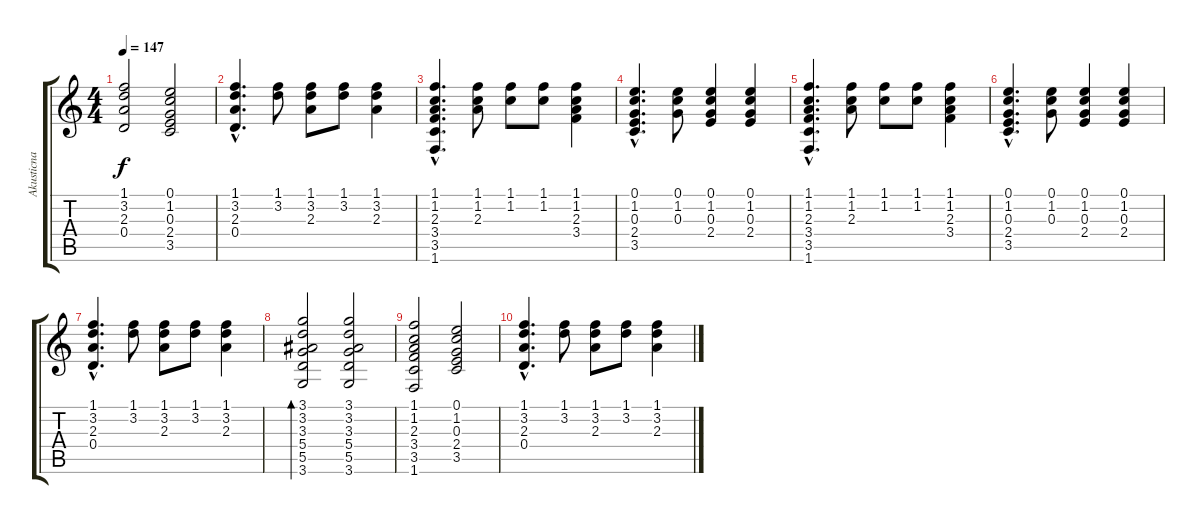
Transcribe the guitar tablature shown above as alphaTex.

\track ("Akusticna gitara" "Akusticna ") {instrument acousticguitarsteel}
\staff {score tabs}
\tuning (E4 B3 G3 D3 A2 E2) {hide}
\ts (4 4)
\tempo 147
\clef g2
\ks c
(1.1 3.2 2.3 0.4).2{dy f} (0.1 1.2 0.3 2.4 3.5).2 |
(1.1{hac} 3.2{hac} 2.3{hac} 0.4{hac}).4{d} (1.1 3.2).8 (1.1 3.2 2.3).8 (1.1 3.2).8 (1.1 3.2 2.3).4 |
(1.1{hac} 1.2{hac} 2.3{hac} 3.4{hac} 3.5{hac} 1.6{hac}).4{d} (1.1 1.2 2.3).8 (1.1 1.2).8 (1.1 1.2).8 (1.1 1.2 2.3 3.4).4 |
(0.1{hac} 1.2{hac} 0.3{hac} 2.4{hac} 3.5{hac}).4{d} (0.1 1.2 0.3).8 (0.1 1.2 0.3 2.4).4 (0.1 1.2 0.3 2.4).4 |
(1.1{hac} 1.2{hac} 2.3{hac} 3.4{hac} 3.5{hac} 1.6{hac}).4{d} (1.1 1.2 2.3).8 (1.1 1.2).8 (1.1 1.2).8 (1.1 1.2 2.3 3.4).4 |
(0.1{hac} 1.2{hac} 0.3{hac} 2.4{hac} 3.5{hac}).4{d} (0.1 1.2 0.3).8 (0.1 1.2 0.3 2.4).4 (0.1 1.2 0.3 2.4).4 |
(1.1{hac} 3.2{hac} 2.3{hac} 0.4{hac}).4{d} (1.1 3.2).8 (1.1 3.2 2.3).8 (1.1 3.2).8 (1.1 3.2 2.3).4 |
(3.1 3.2 3.3 5.4 5.5 3.6).2{bd 480} (3.1 3.2 3.3 5.4 5.5 3.6).2 |
(1.1 1.2 2.3 3.4 3.5 1.6).2 (0.1 1.2 0.3 2.4 3.5).2 |
(1.1{hac} 3.2{hac} 2.3{hac} 0.4{hac}).4{d} (1.1 3.2).8 (1.1 3.2 2.3).8 (1.1 3.2).8 (1.1 3.2 2.3).4
